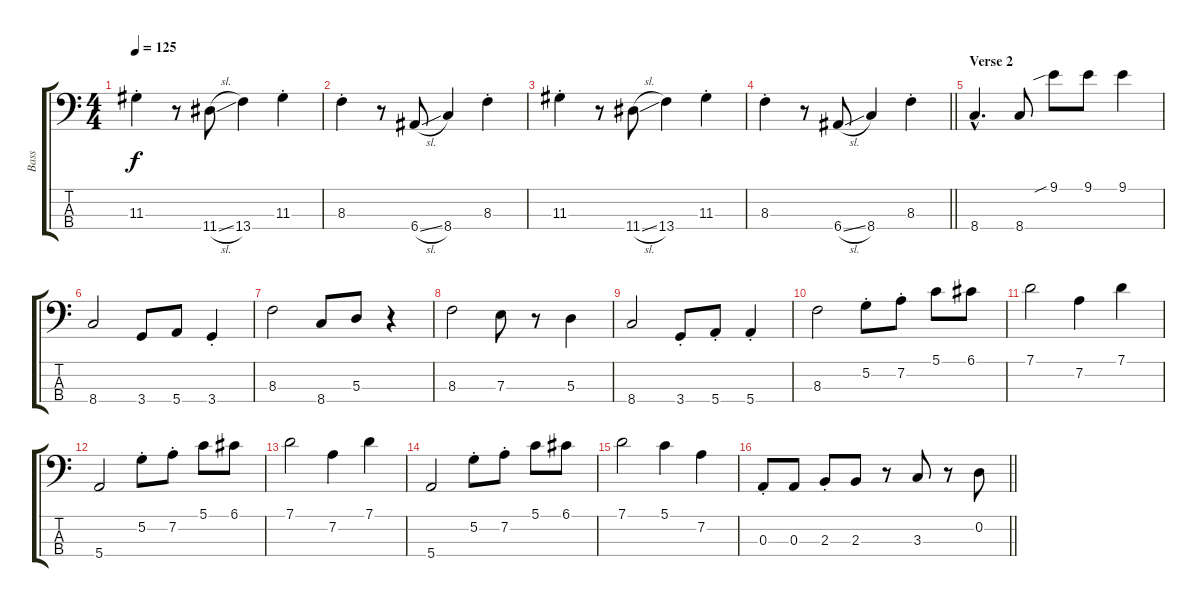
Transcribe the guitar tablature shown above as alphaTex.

\track ("Bass" "Bass") {instrument electricbassfinger}
\staff {score tabs}
\tuning (G2 D2 A1 E1) {hide}
\ts (4 4)
\tempo 125
\clef f4
\ks c
11.3{st}.4{dy f} r.8 11.4{sl}.8 13.4.4 11.3{st}.4 |
8.3{st}.4 r.8 6.4{sl}.8 8.4.4 8.3{st}.4 |
11.3{st}.4 r.8 11.4{sl}.8 13.4.4 11.3{st}.4 |
\barLineRight lightlight
8.3{st}.4 r.8 6.4{sl}.8 8.4.4 8.3{st}.4 |
\section ("" "Verse 2")
8.4{hac}.4{d} 8.4.8 9.1{sib}.8 9.1.8 9.1.4 |
8.4.2 3.4.8 5.4.8 3.4{st}.4 |
8.3.2 8.4.8 5.3.8 r.4 |
8.3.2 7.3.8 r.8 5.3.4 |
8.4.2 3.4{st}.8 5.4{st}.8 5.4{st}.4 |
8.3.2 5.2{st}.8 7.2{st}.8 5.1.8 6.1.8 |
7.1.2 7.2.4 7.1.4 |
5.4.2 5.2{st}.8 7.2{st}.8 5.1.8 6.1.8 |
7.1.2 7.2.4 7.1.4 |
5.4.2 5.2{st}.8 7.2{st}.8 5.1.8 6.1.8 |
7.1.2 5.1.4 7.2.4 |
\barLineRight lightlight
0.3{st}.8 0.3.8 2.3{st}.8 2.3.8 r.8 3.3.8 r.8 0.2.8
